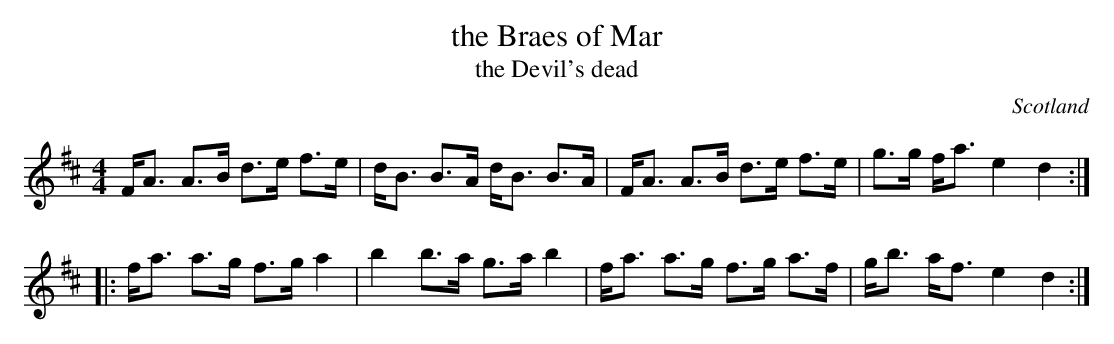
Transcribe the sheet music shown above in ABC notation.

X:1
T:the Braes of Mar
T:the Devil's dead
O:Scotland
M:4/4
K:D
F<A A>B d>e f>e|d<B B>A d<B B>A|\
F<A A>B d>e f>e|g>g f<a e2d2::
f<a a>g f>g a2| b2 b>a g>a b2|\
f<a a>g f>g a>f|g<b a<f e2 d2:|
